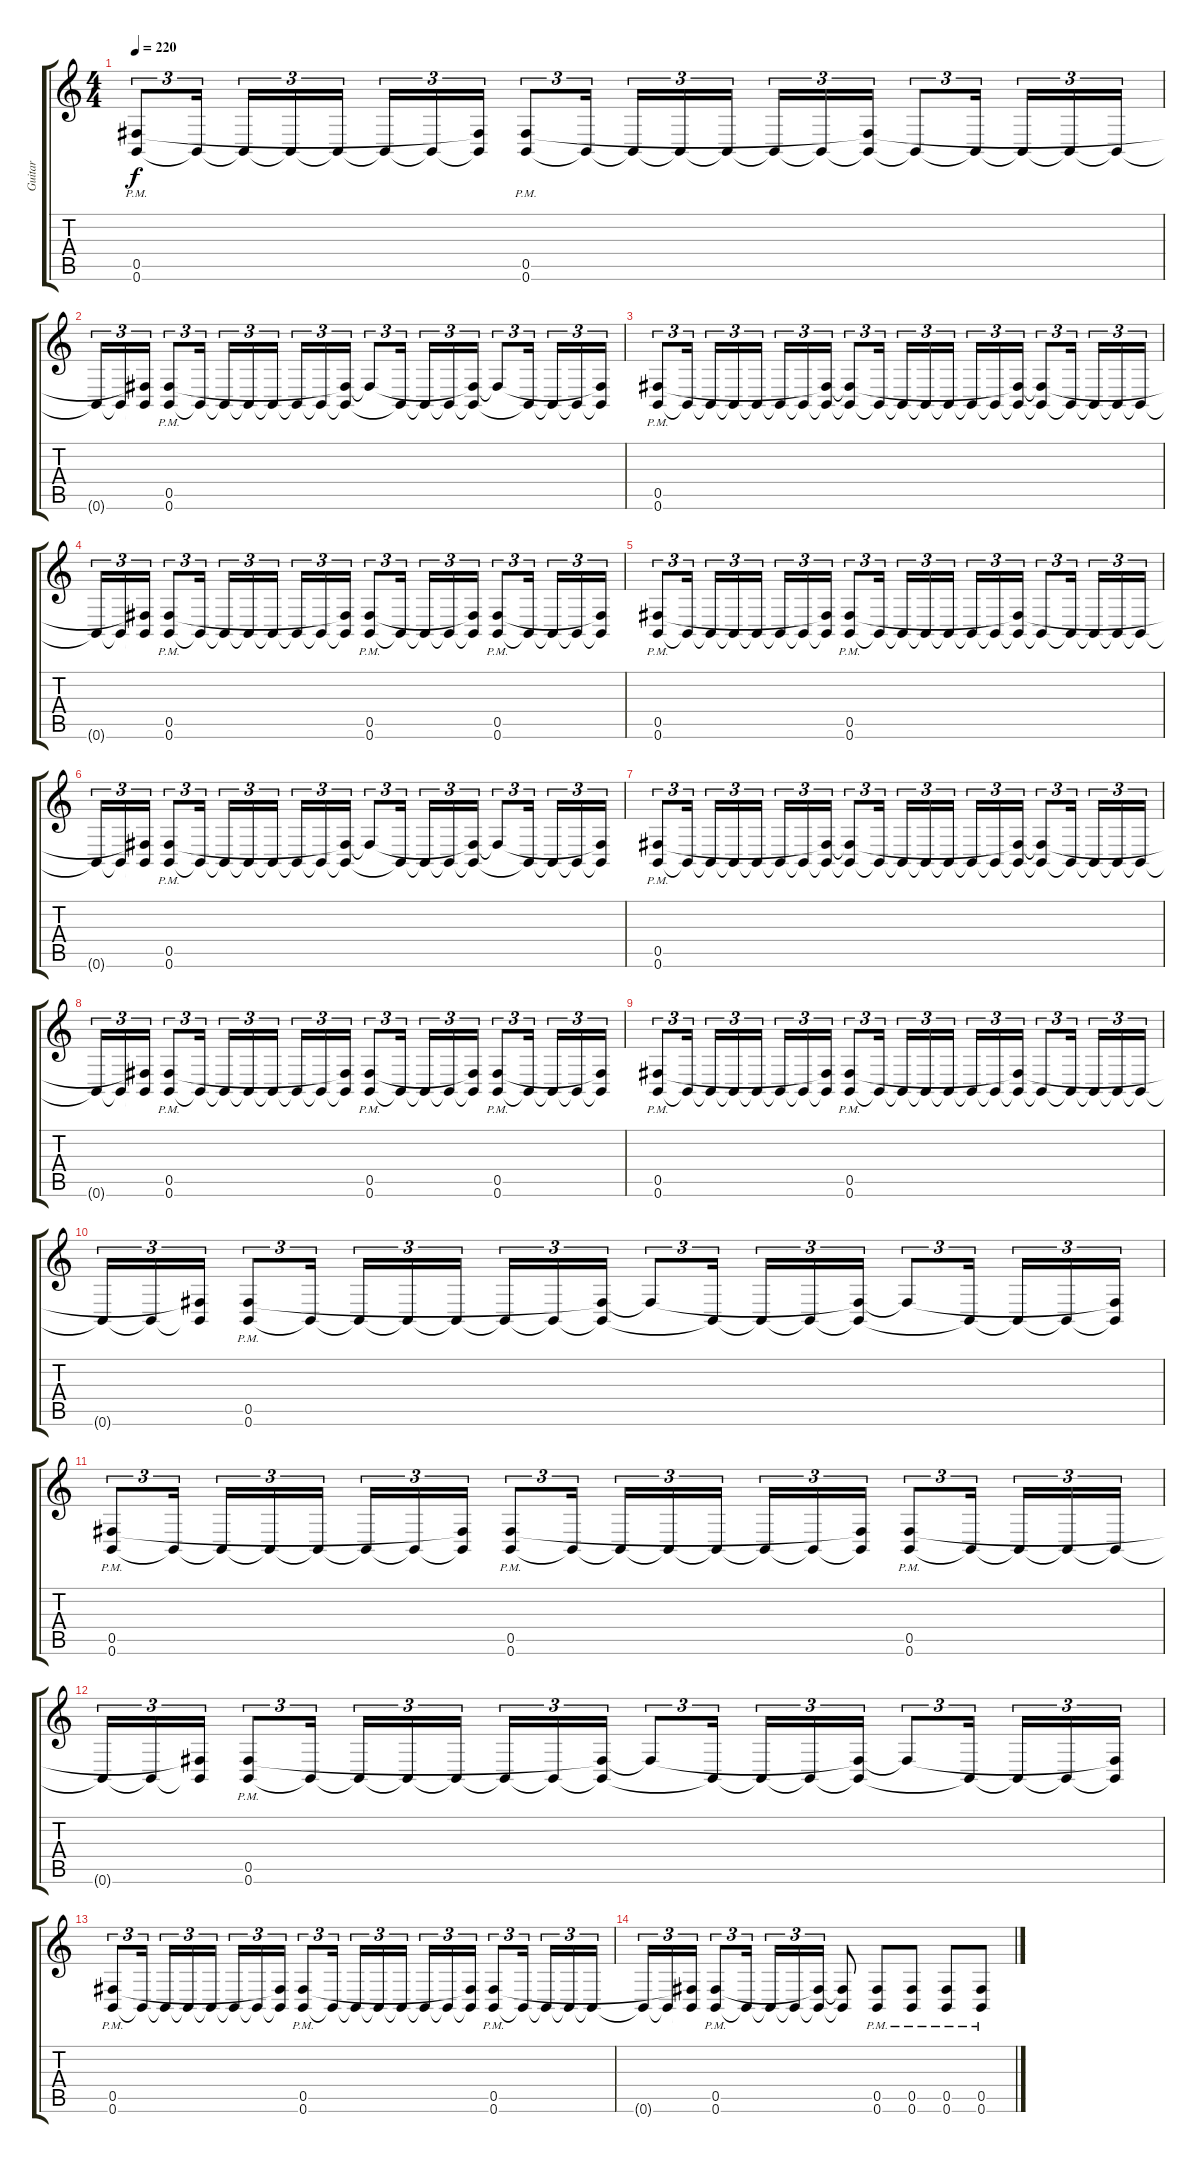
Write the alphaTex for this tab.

\track ("Guitar" "Guitar") {instrument distortionguitar}
\staff {score tabs}
\tuning (Db4 Ab3 E3 B2 Gb2 B1) {hide}
\ts (4 4)
\tempo 220
\clef g2
\ks c
(0.5{pm} 0.6{pm}).8{tu (3 2) dy f} 0.6{t}.16{tu (3 2) beam splitsecondary} 0.6{t}.16{tu (3 2)} 0.6{t}.16{tu (3 2)} 0.6{t}.16{tu (3 2)} 0.6{t}.16{tu (3 2)} 0.6{t}.16{tu (3 2)} (0.5{t} 0.6{t}).16{tu (3 2)} (0.5{pm} 0.6{pm}).8{tu (3 2)} 0.6{t}.16{tu (3 2)} 0.6{t}.16{tu (3 2)} 0.6{t}.16{tu (3 2)} 0.6{t}.16{tu (3 2) beam splitsecondary} 0.6{t}.16{tu (3 2)} 0.6{t}.16{tu (3 2)} (0.5{t} 0.6{t}).16{tu (3 2)} 0.6{t}.8{tu (3 2)} 0.6{t}.16{tu (3 2) beam splitsecondary} 0.6{t}.16{tu (3 2)} 0.6{t}.16{tu (3 2)} 0.6{t}.16{tu (3 2)} |
0.6{t}.16{tu (3 2)} 0.6{t}.16{tu (3 2)} (0.5{t} 0.6{t}).16{tu (3 2)} (0.5{pm} 0.6{pm}).8{tu (3 2)} 0.6{t}.16{tu (3 2)} 0.6{t}.16{tu (3 2)} 0.6{t}.16{tu (3 2)} 0.6{t}.16{tu (3 2) beam splitsecondary} 0.6{t}.16{tu (3 2)} 0.6{t}.16{tu (3 2)} (0.5{t} 0.6{t}).16{tu (3 2)} 0.5{t}.8{tu (3 2)} 0.6{t}.16{tu (3 2) beam splitsecondary} 0.6{t}.16{tu (3 2)} 0.6{t}.16{tu (3 2)} (0.5{t} 0.6{t}).16{tu (3 2)} 0.5{t}.8{tu (3 2)} 0.6{t}.16{tu (3 2) beam splitsecondary} 0.6{t}.16{tu (3 2)} 0.6{t}.16{tu (3 2)} (0.5{t} 0.6{t}).16{tu (3 2)} |
(0.5{pm} 0.6{pm}).8{tu (3 2)} 0.6{t}.16{tu (3 2) beam splitsecondary} 0.6{t}.16{tu (3 2)} 0.6{t}.16{tu (3 2)} 0.6{t}.16{tu (3 2)} 0.6{t}.16{tu (3 2)} 0.6{t}.16{tu (3 2)} (0.5{t} 0.6{t}).16{tu (3 2)} (0.5{t} 0.6{t}).8{tu (3 2)} 0.6{t}.16{tu (3 2)} 0.6{t}.16{tu (3 2)} 0.6{t}.16{tu (3 2)} 0.6{t}.16{tu (3 2) beam splitsecondary} 0.6{t}.16{tu (3 2)} 0.6{t}.16{tu (3 2)} (0.5{t} 0.6{t}).16{tu (3 2)} (0.5{t} 0.6{t}).8{tu (3 2)} 0.6{t}.16{tu (3 2) beam splitsecondary} 0.6{t}.16{tu (3 2)} 0.6{t}.16{tu (3 2)} 0.6{t}.16{tu (3 2)} |
0.6{t}.16{tu (3 2)} 0.6{t}.16{tu (3 2)} (0.5{t} 0.6{t}).16{tu (3 2)} (0.5{pm} 0.6{pm}).8{tu (3 2)} 0.6{t}.16{tu (3 2)} 0.6{t}.16{tu (3 2)} 0.6{t}.16{tu (3 2)} 0.6{t}.16{tu (3 2) beam splitsecondary} 0.6{t}.16{tu (3 2)} 0.6{t}.16{tu (3 2)} (0.5{t} 0.6{t}).16{tu (3 2)} (0.5{pm} 0.6{pm}).8{tu (3 2)} 0.6{t}.16{tu (3 2) beam splitsecondary} 0.6{t}.16{tu (3 2)} 0.6{t}.16{tu (3 2)} (0.5{t} 0.6{t}).16{tu (3 2)} (0.5{pm} 0.6{pm}).8{tu (3 2)} 0.6{t}.16{tu (3 2) beam splitsecondary} 0.6{t}.16{tu (3 2)} 0.6{t}.16{tu (3 2)} (0.5{t} 0.6{t}).16{tu (3 2)} |
(0.5{pm} 0.6{pm}).8{tu (3 2)} 0.6{t}.16{tu (3 2) beam splitsecondary} 0.6{t}.16{tu (3 2)} 0.6{t}.16{tu (3 2)} 0.6{t}.16{tu (3 2)} 0.6{t}.16{tu (3 2)} 0.6{t}.16{tu (3 2)} (0.5{t} 0.6{t}).16{tu (3 2)} (0.5{pm} 0.6{pm}).8{tu (3 2)} 0.6{t}.16{tu (3 2)} 0.6{t}.16{tu (3 2)} 0.6{t}.16{tu (3 2)} 0.6{t}.16{tu (3 2) beam splitsecondary} 0.6{t}.16{tu (3 2)} 0.6{t}.16{tu (3 2)} (0.5{t} 0.6{t}).16{tu (3 2)} 0.6{t}.8{tu (3 2)} 0.6{t}.16{tu (3 2) beam splitsecondary} 0.6{t}.16{tu (3 2)} 0.6{t}.16{tu (3 2)} 0.6{t}.16{tu (3 2)} |
0.6{t}.16{tu (3 2)} 0.6{t}.16{tu (3 2)} (0.5{t} 0.6{t}).16{tu (3 2)} (0.5{pm} 0.6{pm}).8{tu (3 2)} 0.6{t}.16{tu (3 2)} 0.6{t}.16{tu (3 2)} 0.6{t}.16{tu (3 2)} 0.6{t}.16{tu (3 2) beam splitsecondary} 0.6{t}.16{tu (3 2)} 0.6{t}.16{tu (3 2)} (0.5{t} 0.6{t}).16{tu (3 2)} 0.5{t}.8{tu (3 2)} 0.6{t}.16{tu (3 2) beam splitsecondary} 0.6{t}.16{tu (3 2)} 0.6{t}.16{tu (3 2)} (0.5{t} 0.6{t}).16{tu (3 2)} 0.5{t}.8{tu (3 2)} 0.6{t}.16{tu (3 2) beam splitsecondary} 0.6{t}.16{tu (3 2)} 0.6{t}.16{tu (3 2)} (0.5{t} 0.6{t}).16{tu (3 2)} |
(0.5{pm} 0.6{pm}).8{tu (3 2)} 0.6{t}.16{tu (3 2) beam splitsecondary} 0.6{t}.16{tu (3 2)} 0.6{t}.16{tu (3 2)} 0.6{t}.16{tu (3 2)} 0.6{t}.16{tu (3 2)} 0.6{t}.16{tu (3 2)} (0.5{t} 0.6{t}).16{tu (3 2)} (0.5{t} 0.6{t}).8{tu (3 2)} 0.6{t}.16{tu (3 2)} 0.6{t}.16{tu (3 2)} 0.6{t}.16{tu (3 2)} 0.6{t}.16{tu (3 2) beam splitsecondary} 0.6{t}.16{tu (3 2)} 0.6{t}.16{tu (3 2)} (0.5{t} 0.6{t}).16{tu (3 2)} (0.5{t} 0.6{t}).8{tu (3 2)} 0.6{t}.16{tu (3 2) beam splitsecondary} 0.6{t}.16{tu (3 2)} 0.6{t}.16{tu (3 2)} 0.6{t}.16{tu (3 2)} |
0.6{t}.16{tu (3 2)} 0.6{t}.16{tu (3 2)} (0.5{t} 0.6{t}).16{tu (3 2)} (0.5{pm} 0.6{pm}).8{tu (3 2)} 0.6{t}.16{tu (3 2)} 0.6{t}.16{tu (3 2)} 0.6{t}.16{tu (3 2)} 0.6{t}.16{tu (3 2) beam splitsecondary} 0.6{t}.16{tu (3 2)} 0.6{t}.16{tu (3 2)} (0.5{t} 0.6{t}).16{tu (3 2)} (0.5{pm} 0.6{pm}).8{tu (3 2)} 0.6{t}.16{tu (3 2) beam splitsecondary} 0.6{t}.16{tu (3 2)} 0.6{t}.16{tu (3 2)} (0.5{t} 0.6{t}).16{tu (3 2)} (0.5{pm} 0.6{pm}).8{tu (3 2)} 0.6{t}.16{tu (3 2) beam splitsecondary} 0.6{t}.16{tu (3 2)} 0.6{t}.16{tu (3 2)} (0.5{t} 0.6{t}).16{tu (3 2)} |
(0.5{pm} 0.6{pm}).8{tu (3 2)} 0.6{t}.16{tu (3 2) beam splitsecondary} 0.6{t}.16{tu (3 2)} 0.6{t}.16{tu (3 2)} 0.6{t}.16{tu (3 2)} 0.6{t}.16{tu (3 2)} 0.6{t}.16{tu (3 2)} (0.5{t} 0.6{t}).16{tu (3 2)} (0.5{pm} 0.6{pm}).8{tu (3 2)} 0.6{t}.16{tu (3 2)} 0.6{t}.16{tu (3 2)} 0.6{t}.16{tu (3 2)} 0.6{t}.16{tu (3 2) beam splitsecondary} 0.6{t}.16{tu (3 2)} 0.6{t}.16{tu (3 2)} (0.5{t} 0.6{t}).16{tu (3 2)} 0.6{t}.8{tu (3 2)} 0.6{t}.16{tu (3 2) beam splitsecondary} 0.6{t}.16{tu (3 2)} 0.6{t}.16{tu (3 2)} 0.6{t}.16{tu (3 2)} |
0.6{t}.16{tu (3 2)} 0.6{t}.16{tu (3 2)} (0.5{t} 0.6{t}).16{tu (3 2)} (0.5{pm} 0.6{pm}).8{tu (3 2)} 0.6{t}.16{tu (3 2)} 0.6{t}.16{tu (3 2)} 0.6{t}.16{tu (3 2)} 0.6{t}.16{tu (3 2) beam splitsecondary} 0.6{t}.16{tu (3 2)} 0.6{t}.16{tu (3 2)} (0.5{t} 0.6{t}).16{tu (3 2)} 0.5{t}.8{tu (3 2)} 0.6{t}.16{tu (3 2) beam splitsecondary} 0.6{t}.16{tu (3 2)} 0.6{t}.16{tu (3 2)} (0.5{t} 0.6{t}).16{tu (3 2)} 0.5{t}.8{tu (3 2)} 0.6{t}.16{tu (3 2) beam splitsecondary} 0.6{t}.16{tu (3 2)} 0.6{t}.16{tu (3 2)} (0.5{t} 0.6{t}).16{tu (3 2)} |
(0.5{pm} 0.6{pm}).8{tu (3 2)} 0.6{t}.16{tu (3 2) beam splitsecondary} 0.6{t}.16{tu (3 2)} 0.6{t}.16{tu (3 2)} 0.6{t}.16{tu (3 2)} 0.6{t}.16{tu (3 2)} 0.6{t}.16{tu (3 2)} (0.5{t} 0.6{t}).16{tu (3 2)} (0.5{pm} 0.6{pm}).8{tu (3 2)} 0.6{t}.16{tu (3 2)} 0.6{t}.16{tu (3 2)} 0.6{t}.16{tu (3 2)} 0.6{t}.16{tu (3 2) beam splitsecondary} 0.6{t}.16{tu (3 2)} 0.6{t}.16{tu (3 2)} (0.5{t} 0.6{t}).16{tu (3 2)} (0.5{pm} 0.6{pm}).8{tu (3 2)} 0.6{t}.16{tu (3 2) beam splitsecondary} 0.6{t}.16{tu (3 2)} 0.6{t}.16{tu (3 2)} 0.6{t}.16{tu (3 2)} |
0.6{t}.16{tu (3 2)} 0.6{t}.16{tu (3 2)} (0.5{t} 0.6{t}).16{tu (3 2)} (0.5{pm} 0.6{pm}).8{tu (3 2)} 0.6{t}.16{tu (3 2)} 0.6{t}.16{tu (3 2)} 0.6{t}.16{tu (3 2)} 0.6{t}.16{tu (3 2) beam splitsecondary} 0.6{t}.16{tu (3 2)} 0.6{t}.16{tu (3 2)} (0.5{t} 0.6{t}).16{tu (3 2)} 0.5{t}.8{tu (3 2)} 0.6{t}.16{tu (3 2) beam splitsecondary} 0.6{t}.16{tu (3 2)} 0.6{t}.16{tu (3 2)} (0.5{t} 0.6{t}).16{tu (3 2)} 0.5{t}.8{tu (3 2)} 0.6{t}.16{tu (3 2) beam splitsecondary} 0.6{t}.16{tu (3 2)} 0.6{t}.16{tu (3 2)} (0.5{t} 0.6{t}).16{tu (3 2)} |
(0.5{pm} 0.6{pm}).8{tu (3 2)} 0.6{t}.16{tu (3 2) beam splitsecondary} 0.6{t}.16{tu (3 2)} 0.6{t}.16{tu (3 2)} 0.6{t}.16{tu (3 2)} 0.6{t}.16{tu (3 2)} 0.6{t}.16{tu (3 2)} (0.5{t} 0.6{t}).16{tu (3 2)} (0.5{pm} 0.6{pm}).8{tu (3 2)} 0.6{t}.16{tu (3 2)} 0.6{t}.16{tu (3 2)} 0.6{t}.16{tu (3 2)} 0.6{t}.16{tu (3 2) beam splitsecondary} 0.6{t}.16{tu (3 2)} 0.6{t}.16{tu (3 2)} (0.5{t} 0.6{t}).16{tu (3 2)} (0.5{pm} 0.6{pm}).8{tu (3 2)} 0.6{t}.16{tu (3 2) beam splitsecondary} 0.6{t}.16{tu (3 2)} 0.6{t}.16{tu (3 2)} 0.6{t}.16{tu (3 2)} |
0.6{t}.16{tu (3 2)} 0.6{t}.16{tu (3 2)} (0.5{t} 0.6{t}).16{tu (3 2)} (0.5{pm} 0.6{pm}).8{tu (3 2)} 0.6{t}.16{tu (3 2)} 0.6{t}.16{tu (3 2)} 0.6{t}.16{tu (3 2)} (0.5{t} 0.6{t}).16{tu (3 2)} (0.5{t} 0.6{t}).8 (0.5{pm} 0.6{pm}).8 (0.5{pm} 0.6{pm}).8 (0.5{pm} 0.6{pm}).8 (0.5{pm} 0.6{pm}).8
